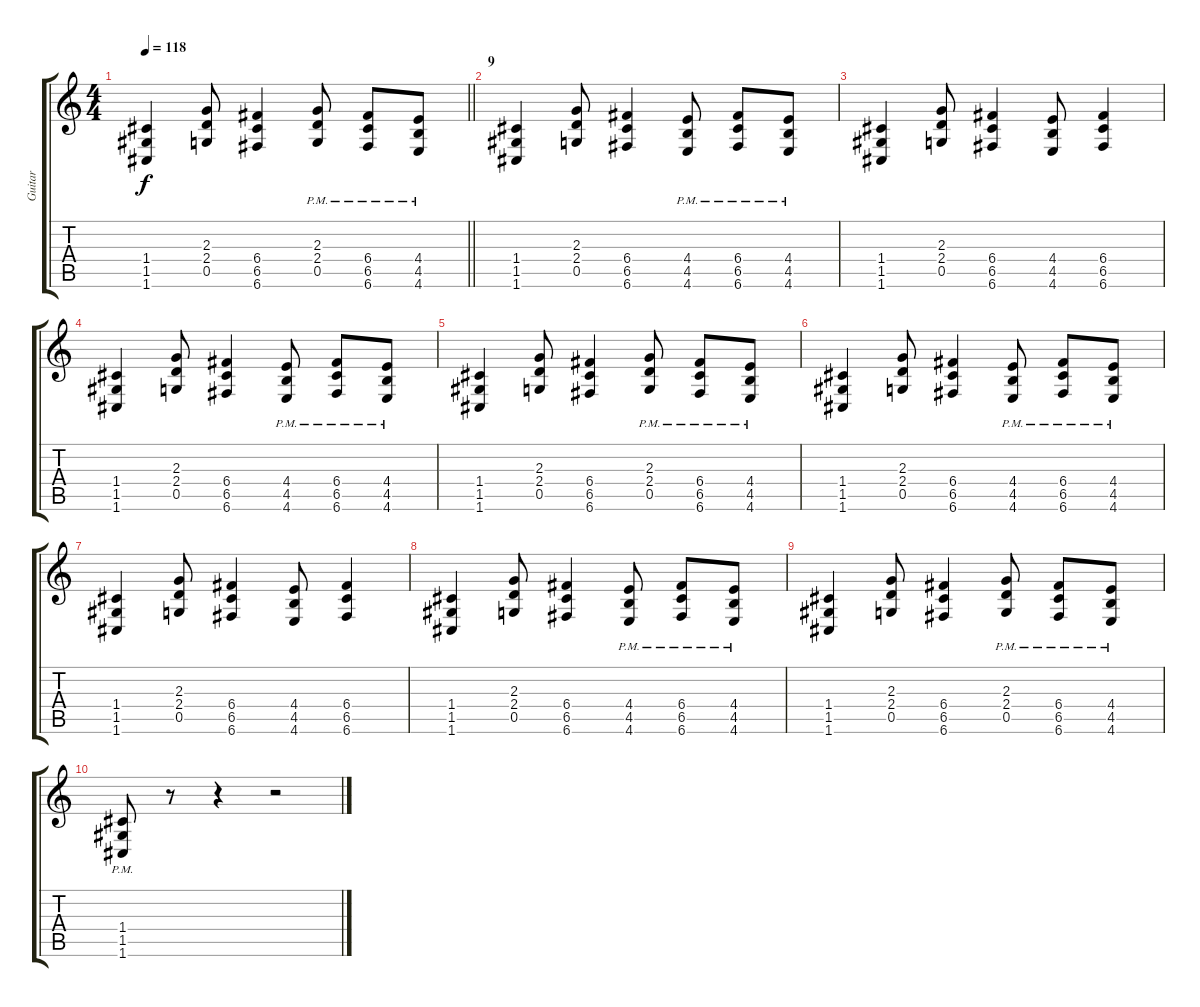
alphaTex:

\track ("Guitar" "Guitar") {mute instrument distortionguitar}
\staff {score tabs}
\tuning (D4 A3 F3 C3 G2 C2) {hide}
\ts (4 4)
\tempo 118
\clef g2
\barLineRight lightlight
\ks c
(1.4 1.5 1.6).4{dy f} (2.3 2.4 0.5).8 (6.4 6.5 6.6).4 (2.3{pm} 2.4{pm} 0.5{pm}).8 (6.4{pm} 6.5{pm} 6.6{pm}).8 (4.4{pm} 4.5{pm} 4.6{pm}).8 |
\section ("" "9")
(1.4 1.5 1.6).4 (2.3 2.4 0.5).8 (6.4 6.5 6.6).4 (4.4{pm} 4.5{pm} 4.6{pm}).8 (6.4{pm} 6.5{pm} 6.6{pm}).8 (4.4{pm} 4.5{pm} 4.6{pm}).8 |
(1.4 1.5 1.6).4 (2.3 2.4 0.5).8 (6.4 6.5 6.6).4 (4.4 4.5 4.6).8 (6.4 6.5 6.6).4 |
(1.4 1.5 1.6).4 (2.3 2.4 0.5).8 (6.4 6.5 6.6).4 (4.4{pm} 4.5{pm} 4.6{pm}).8 (6.4{pm} 6.5{pm} 6.6{pm}).8 (4.4{pm} 4.5{pm} 4.6{pm}).8 |
(1.4 1.5 1.6).4 (2.3 2.4 0.5).8 (6.4 6.5 6.6).4 (2.3{pm} 2.4{pm} 0.5{pm}).8 (6.4{pm} 6.5{pm} 6.6{pm}).8 (4.4{pm} 4.5{pm} 4.6{pm}).8 |
(1.4 1.5 1.6).4 (2.3 2.4 0.5).8 (6.4 6.5 6.6).4 (4.4{pm} 4.5{pm} 4.6{pm}).8 (6.4{pm} 6.5{pm} 6.6{pm}).8 (4.4{pm} 4.5{pm} 4.6{pm}).8 |
(1.4 1.5 1.6).4 (2.3 2.4 0.5).8 (6.4 6.5 6.6).4 (4.4 4.5 4.6).8 (6.4 6.5 6.6).4 |
(1.4 1.5 1.6).4 (2.3 2.4 0.5).8 (6.4 6.5 6.6).4 (4.4{pm} 4.5{pm} 4.6{pm}).8 (6.4{pm} 6.5{pm} 6.6{pm}).8 (4.4{pm} 4.5{pm} 4.6{pm}).8 |
(1.4 1.5 1.6).4 (2.3 2.4 0.5).8 (6.4 6.5 6.6).4 (2.3{pm} 2.4{pm} 0.5{pm}).8 (6.4{pm} 6.5{pm} 6.6{pm}).8 (4.4{pm} 4.5{pm} 4.6{pm}).8 |
(1.4{pm} 1.5{pm} 1.6{pm}).8 r.8 r.4 r.2
